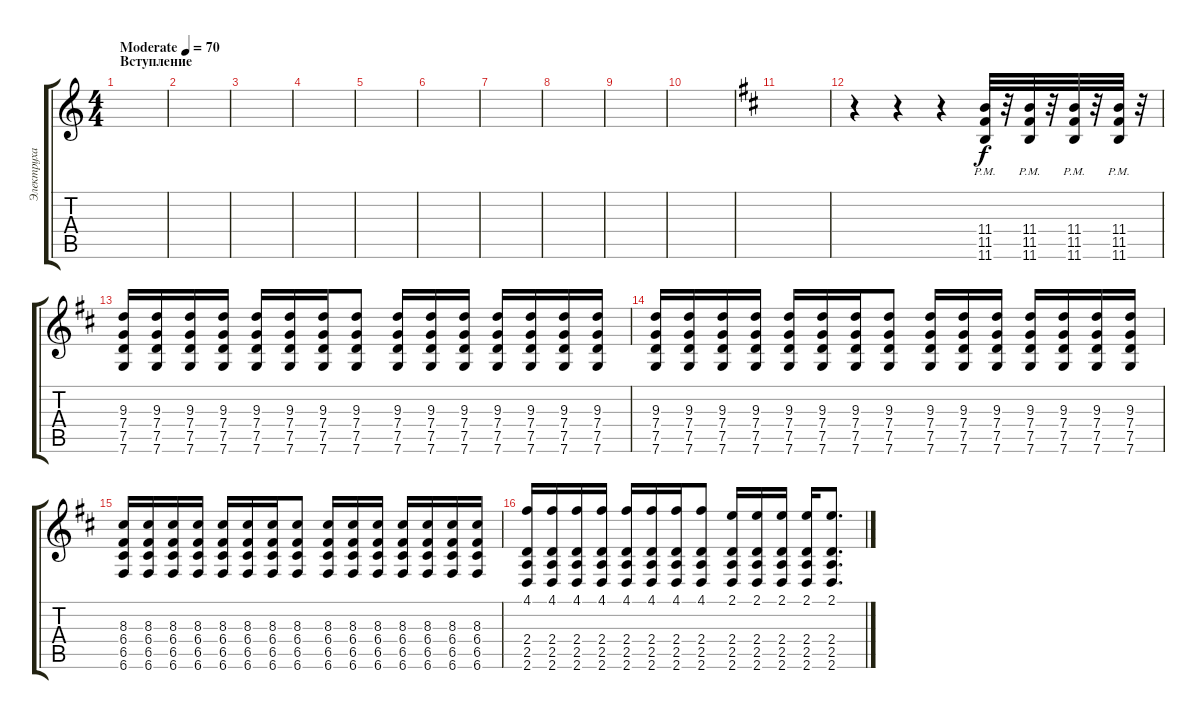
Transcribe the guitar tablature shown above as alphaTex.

\track ("Электруха" "Электруха") {instrument distortionguitar}
\staff {score tabs}
\tuning (D4 A3 F3 C3 G2 C2) {hide}
\ts (4 4)
\section ("" "Вступление")
\tempo (70 "Moderate")
\clef g2
\ks c
|
|
|
|
|
|
|
|
|
|
\ks bminor
|
r.4 r.4 r.4 (11.4{pm} 11.5{pm} 11.6{pm}).32 r.32 (11.4{pm} 11.5{pm} 11.6{pm}).32 r.32 (11.4{pm} 11.5{pm} 11.6{pm}).32 r.32 (11.4{pm} 11.5{pm} 11.6{pm}).32 r.32 |
(9.3 7.4 7.5 7.6).16 (9.3 7.4 7.5 7.6).16 (9.3 7.4 7.5 7.6).16 (9.3 7.4 7.5 7.6).16 (9.3 7.4 7.5 7.6).16 (9.3 7.4 7.5 7.6).16 (9.3 7.4 7.5 7.6).16 (9.3 7.4 7.5 7.6).8 (9.3 7.4 7.5 7.6).16 (9.3 7.4 7.5 7.6).16 (9.3 7.4 7.5 7.6).16 (9.3 7.4 7.5 7.6).16 (9.3 7.4 7.5 7.6).16 (9.3 7.4 7.5 7.6).16 (9.3 7.4 7.5 7.6).16 |
(9.3 7.4 7.5 7.6).16 (9.3 7.4 7.5 7.6).16 (9.3 7.4 7.5 7.6).16 (9.3 7.4 7.5 7.6).16 (9.3 7.4 7.5 7.6).16 (9.3 7.4 7.5 7.6).16 (9.3 7.4 7.5 7.6).16 (9.3 7.4 7.5 7.6).8 (9.3 7.4 7.5 7.6).16 (9.3 7.4 7.5 7.6).16 (9.3 7.4 7.5 7.6).16 (9.3 7.4 7.5 7.6).16 (9.3 7.4 7.5 7.6).16 (9.3 7.4 7.5 7.6).16 (9.3 7.4 7.5 7.6).16 |
(8.3 6.4 6.5 6.6).16 (8.3 6.4 6.5 6.6).16 (8.3 6.4 6.5 6.6).16 (8.3 6.4 6.5 6.6).16 (8.3 6.4 6.5 6.6).16 (8.3 6.4 6.5 6.6).16 (8.3 6.4 6.5 6.6).16 (8.3 6.4 6.5 6.6).8 (8.3 6.4 6.5 6.6).16 (8.3 6.4 6.5 6.6).16 (8.3 6.4 6.5 6.6).16 (8.3 6.4 6.5 6.6).16 (8.3 6.4 6.5 6.6).16 (8.3 6.4 6.5 6.6).16 (8.3 6.4 6.5 6.6).16 |
(4.1 2.4 2.5 2.6).16 (4.1 2.4 2.5 2.6).16 (4.1 2.4 2.5 2.6).16 (4.1 2.4 2.5 2.6).16 (4.1 2.4 2.5 2.6).16 (4.1 2.4 2.5 2.6).16 (4.1 2.4 2.5 2.6).16 (4.1 2.4 2.5 2.6).8 (2.1 2.4 2.5 2.6).16 (2.1 2.4 2.5 2.6).16 (2.1 2.4 2.5 2.6).16 (2.1 2.4 2.5 2.6).16 (2.1 2.4 2.5 2.6).8{d}
